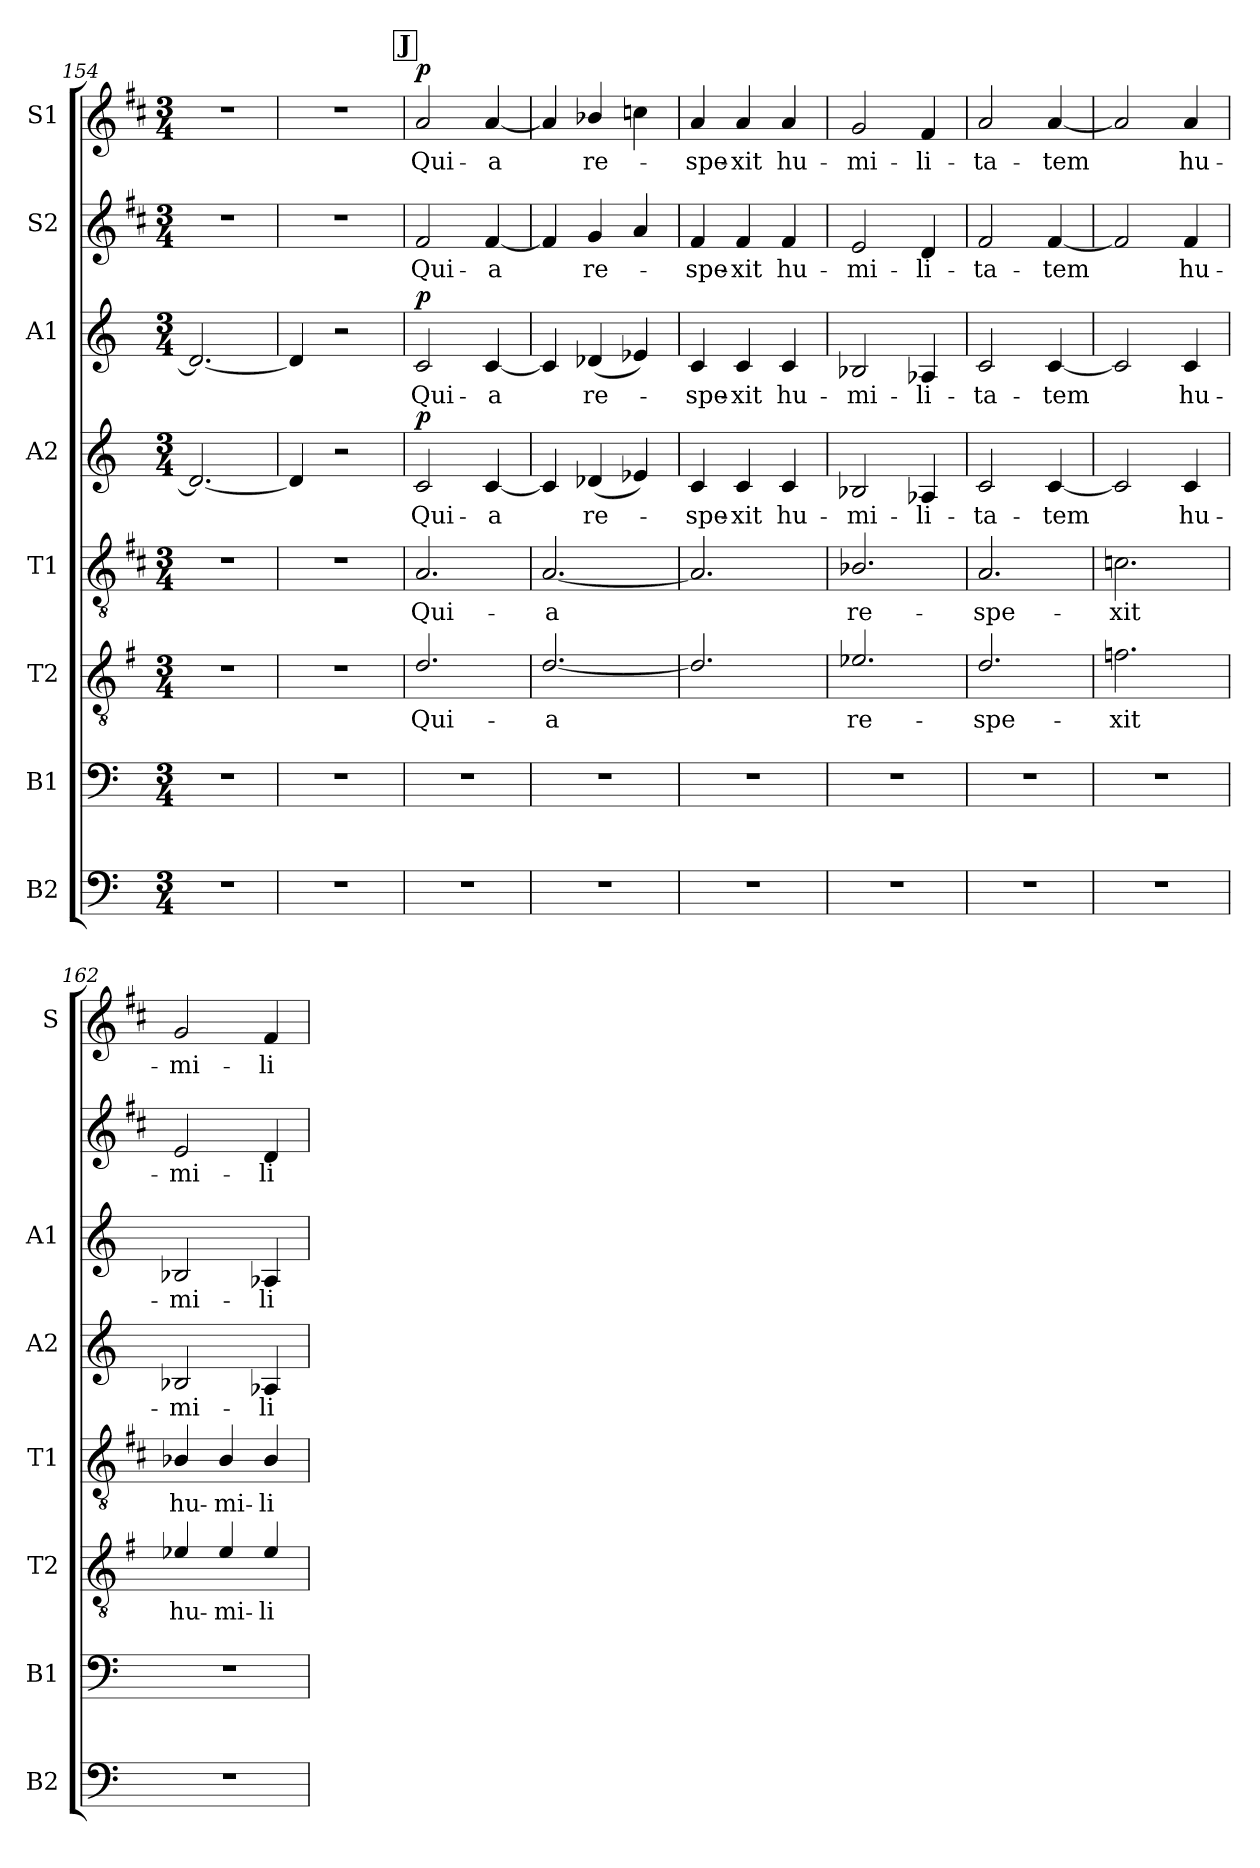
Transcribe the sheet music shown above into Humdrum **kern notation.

**kern	**kern	**kern	**text	**kern	**text	**kern	**text	**dynam	**kern	**text	**dynam	**kern	**text	**kern	**text	**dynam
*part8	*part7	*part6	*part6	*part5	*part5	*part4	*part4	*part4	*part3	*part3	*part3	*part2	*part2	*part1	*part1	*part1
*staff8	*staff7	*staff6	*staff6	*staff5	*staff5	*staff4	*staff4	*staff4	*staff3	*staff3	*staff3	*staff2	*staff2	*staff1	*staff1	*staff1
*I"B2	*I"B1	*I"T2	*	*I"T1	*	*I"A2	*	*	*I"A1	*	*	*I"S2	*	*I"S1	*	*
*I'B2	*I'B1	*I'T2	*	*I'T1	*	*I'A2	*	*	*I'A1	*	*	*	*	*I'S	*	*
*clefF4	*clefF4	*clefGv2	*	*clefGv2	*	*clefG2	*	*	*clefG2	*	*	*clefG2	*	*clefG2	*	*
*	*	*ITrd4c7	*	*ITrd1c2	*	*	*	*	*	*	*	*ITrd1c2	*	*ITrd1c2	*	*
*k[]	*k[]	*k[]	*	*k[]	*	*k[]	*	*	*k[]	*	*	*k[]	*	*k[]	*	*
*M3/4	*M3/4	*M3/4	*	*M3/4	*	*M3/4	*	*	*M3/4	*	*	*M3/4	*	*M3/4	*	*
=154	=154	=154	=154	=154	=154	=154	=154	=154	=154	=154	=154	=154	=154	=154	=154	=154
2.r	2.r	2.r	.	2.r	.	2.d/_	.	.	2.d/_	.	.	2.r	.	2.r	.	.
=155	=155	=155	=155	=155	=155	=155	=155	=155	=155	=155	=155	=155	=155	=155	=155	=155
2.r	2.r	2.r	.	2.r	.	4d/]	.	.	4d/]	.	.	2.r	.	2.r	.	.
.	.	.	.	.	.	2r	.	.	2r	.	.	.	.	.	.	.
!!LO:PB:g=z
!!LO:REH:place=s1:a:fs=14:t=J
=156	=156	=156	=156	=156	=156	=156	=156	=156	=156	=156	=156	=156	=156	=156	=156	=156
!	!	!	!	!	!	!	!	!LO:DY:a	!	!	!LO:DY:a	!	!	!	!	!LO:DY:a
2.r	2.r	2.G/	Qui-	2.G/	Qui-	2c/	Qui-	p	2c/	Qui-	p	2e/	Qui-	2g/	Qui-	p
.	.	.	.	.	.	[4c/	-a	.	[4c/	-a	.	[4e/	-a	[4g/	-a	.
=157	=157	=157	=157	=157	=157	=157	=157	=157	=157	=157	=157	=157	=157	=157	=157	=157
2.r	2.r	[2.G/	-a	[2.G/	-a	4c/]	.	.	4c/]	.	.	4e/]	.	4g/]	.	.
.	.	.	.	.	.	(4d-X/	re-	.	(4d-X/	re-	.	4f/	re-	4a-X/	re-	.
.	.	.	.	.	.	4e-X/)	.	.	4e-X/)	.	.	4g/	.	4b-X\	.	.
=158	=158	=158	=158	=158	=158	=158	=158	=158	=158	=158	=158	=158	=158	=158	=158	=158
2.r	2.r	2.G/]	.	2.G/]	.	4c/	-spe-	.	4c/	-spe-	.	4e/	-spe-	4g/	-spe-	.
.	.	.	.	.	.	4c/	-xit	.	4c/	-xit	.	4e/	-xit	4g/	-xit	.
.	.	.	.	.	.	4c/	hu-	.	4c/	hu-	.	4e/	hu-	4g/	hu-	.
=159	=159	=159	=159	=159	=159	=159	=159	=159	=159	=159	=159	=159	=159	=159	=159	=159
2.r	2.r	2.A-X/	re-	2.A-X/	re-	2B-X/	-mi-	.	2B-X/	-mi-	.	2d/	-mi-	2f/	-mi-	.
.	.	.	.	.	.	4A-X/	-li-	.	4A-X/	-li-	.	4c/	-li-	4e/	-li-	.
=160	=160	=160	=160	=160	=160	=160	=160	=160	=160	=160	=160	=160	=160	=160	=160	=160
2.r	2.r	2.G/	-spe-	2.G/	-spe-	2c/	-ta-	.	2c/	-ta-	.	2e/	-ta-	2g/	-ta-	.
.	.	.	.	.	.	[4c/	-tem	.	[4c/	-tem	.	[4e/	-tem	[4g/	-tem	.
=161	=161	=161	=161	=161	=161	=161	=161	=161	=161	=161	=161	=161	=161	=161	=161	=161
2.r	2.r	2.B-X\	-xit	2.B-X\	-xit	2c/]	.	.	2c/]	.	.	2e/]	.	2g/]	.	.
.	.	.	.	.	.	4c/	hu-	.	4c/	hu-	.	4e/	hu-	4g/	hu-	.
=162	=162	=162	=162	=162	=162	=162	=162	=162	=162	=162	=162	=162	=162	=162	=162	=162
2.r	2.r	4A-X/	hu-	4A-X/	hu-	2B-X/	-mi-	.	2B-X/	-mi-	.	2d/	-mi-	2f/	-mi-	.
.	.	4A-/	-mi-	4A-/	-mi-	.	.	.	.	.	.	.	.	.	.	.
.	.	4A-/	-li-	4A-/	-li-	4A-X/	-li-	.	4A-X/	-li-	.	4c/	-li-	4e/	-li-	.
=	=	=	=	=	=	=	=	=	=	=	=	=	=	=	=	=
*-	*-	*-	*-	*-	*-	*-	*-	*-	*-	*-	*-	*-	*-	*-	*-	*-
